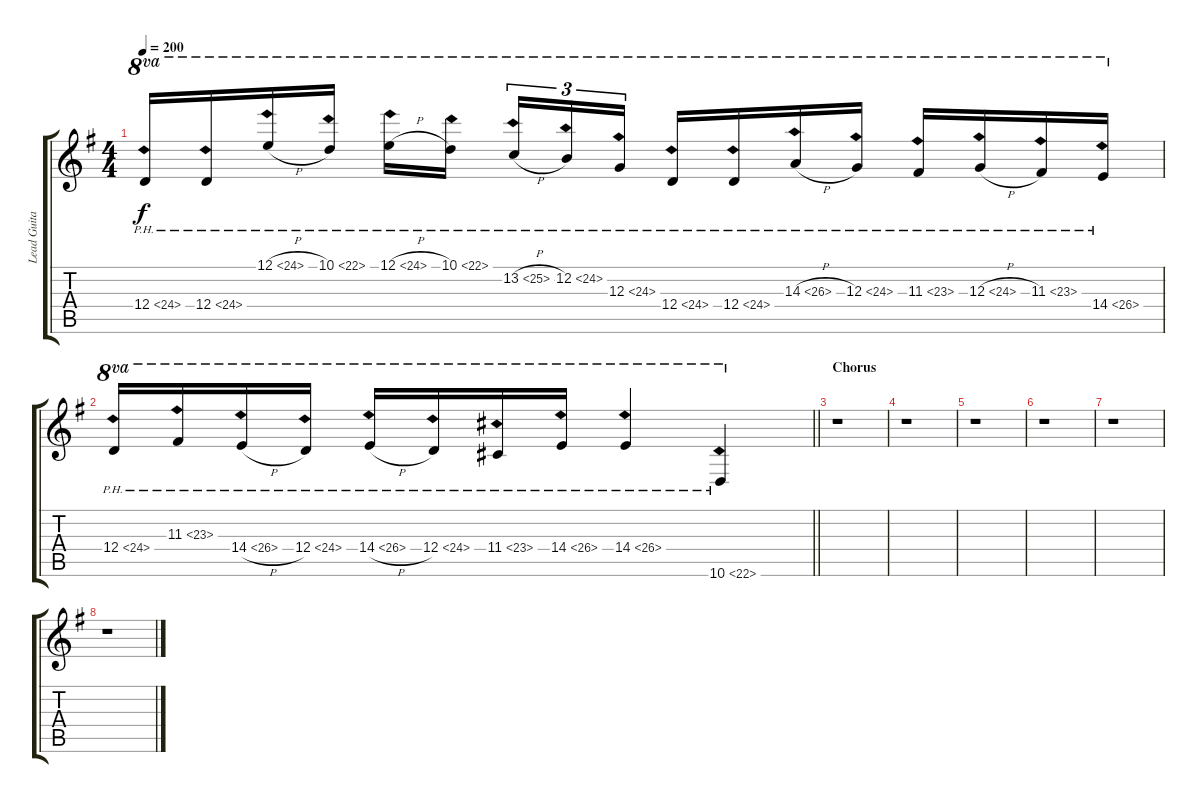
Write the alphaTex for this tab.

\track ("Lead Guitar B" "Lead Guita") {instrument distortionguitar}
\staff {score tabs}
\tuning (E4 B3 G3 D3 A2 E2) {hide}
\ts (4 4)
\tempo 200
\clef g2
\ks g
12.4{ph 12}.16{ot 8va dy f} 12.4{ph 12}.16{ot 8va} 12.1{ph 12 h}.16{ot 8va} 10.1{ph 12}.16{ot 8va} 12.1{ph 12 h}.16{ot 8va} 10.1{ph 12}.16{ot 8va beam splitsecondary} 13.2{ph 12 h}.16{tu (3 2) ot 8va} 12.2{ph 12}.16{tu (3 2) ot 8va} 12.3{ph 12}.16{tu (3 2) ot 8va} 12.4{ph 12}.16{ot 8va} 12.4{ph 12}.16{ot 8va} 14.3{ph 12 h}.16{ot 8va} 12.3{ph 12}.16{ot 8va} 11.3{ph 12}.16{ot 8va} 12.3{ph 12 h}.16{ot 8va} 11.3{ph 12}.16{ot 8va} 14.4{ph 12}.16{ot 8va} |
\barLineRight lightlight
12.4{ph 12}.16{ot 8va} 11.3{ph 12}.16{ot 8va} 14.4{ph 12 h}.16{ot 8va} 12.4{ph 12}.16{ot 8va} 14.4{ph 12 h}.16{ot 8va} 12.4{ph 12}.16{ot 8va} 11.4{ph 12}.16{ot 8va} 14.4{ph 12}.16{ot 8va} 14.4{ph 12}.4{ot 8va} 10.6{ph 12}.4{ot 8va} |
\section ("" "Chorus")
r.1 |
r.1 |
r.1 |
r.1 |
r.1 |
r.1
